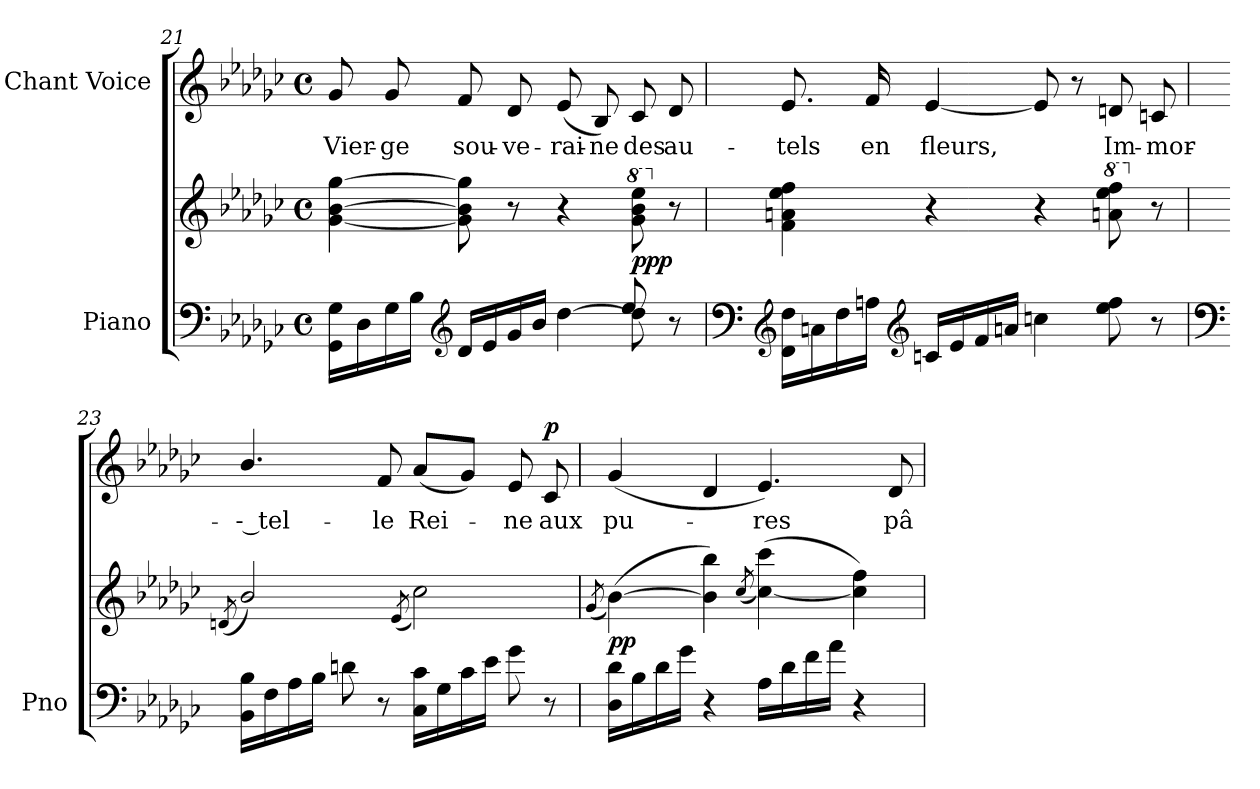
**kern	**kern	**dynam	**kern	**text	**dynam
*part2	*part2	*part2	*part1	*part1	*part1
*staff3	*staff2	*staff2/3	*staff1	*staff1	*staff1
*I"Piano	*	*	*I"Chant Voice	*	*
*I'Pno	*	*	*	*	*
*clefF4	*clefG2	*	*clefG2	*	*
*k[b-e-a-d-g-c-]	*k[b-e-a-d-g-c-]	*	*k[b-e-a-d-g-c-]	*	*
*M4/4	*M4/4	*	*M4/4	*	*
*met(c)	*met(c)	*	*met(c)	*	*
=21	=21	=21	=21	=21	=21
*^	*	*	*	*	*
!	!	!	!	!	!LO:LY:b	!
16GG-\ 16G-\LL	2.ryy	[4g-\ [4b-\ [4gg-\	.	8g-/	Vier-	.
16D-\	.	.	.	.	.	.
!	!	!	!	!	!LO:LY:b	!
16G-\	.	.	.	8g-/	-ge	.
16B-\JJ	.	.	.	.	.	.
*clefG2	*	*	*	*	*	*
!	!	!	!	!	!LO:LY:b	!
16d-/LL	.	8g-\] 8b-\] 8gg-\]	.	8f/	sou-	.
16e-/	.	.	.	.	.	.
!	!	!	!	!	!LO:LY:b	!
16g-/	.	8r	.	8d-/	-ve-	.
16b-/JJ	.	.	.	.	.	.
!	!	!	!	!	!LO:LY:b	!
[<4dd-\	.	4r	.	(8e-/	-rai-	.
!	!	!	!	!	!LO:LY:b	!
.	.	.	.	8B-/)	-ne	.
*	*	*8va	*	*	*	*
!	!	!	!LO:DY:b	!	!LO:LY:b	!
8dd-\]	8ee-/	8gg-\ 8bb-\ 8eee-\	ppp	8c-/	des	.
*	*	*X8va	*	*	*	*
!	!	!	!	!	!LO:LY:b	!
8ryy	8r	8r	.	8d-/	au-	.
*v	*v	*	*	*	*	*
=22	=22	=22	=22	=22	=22
*clefF4	*	*	*	*	*
*^	*	*	*	*	*
!	!	!	!	!	!LO:LY:b	!
*v	*v	*	*	*	*	*
16FF\ 16F\LL	4f\ 4an\ 4ee-\ 4ff\	.	8.e-/	-tels	.
16Cn\	.	.	.	.	.
16F\	.	.	.	.	.
!	!	!	!	!LO:LY:b	!
16An\JJ	.	.	16f/	en	.
*clefG2	*	*	*	*	*
!	!	!	!	!LO:LY:b	!
16cn/LL	4r	.	[4e-/	fleurs,	.
16e-/	.	.	.	.	.
16f/	.	.	.	.	.
16an/JJ	.	.	.	.	.
4ccn\	4r	.	8e-/]	.	.
.	.	.	8r	.	.
*	*8va	*	*	*	*
!	!	!	!	!LO:LY:b	!LO:DY:a
!	!	!	!	!	!LO:DY:n=1:a
8ee-\ 8ff\	8aan\ 8eee-\ 8fff\	.	8dn/	Im-	other-dynamics f
*	*X8va	*	*	*	*
!	!	!	!	!LO:LY:b	!
8r	8r	.	8cn/	-mor-	.
!!LO:LB:g=z
=23	=23	=23	=23	=23	=23
*clefF4	*	*	*	*	*
.	(8qdn/	.	.	.	.
!	!	!	!	!LO:LY:b	!
16BB-\ 16B-\LL	2b-/)	.	4.b-/	-- tel-	.
16F\	.	.	.	.	.
16A-\	.	.	.	.	.
16B-\JJ	.	.	.	.	.
8dn\	.	.	.	.	.
!	!	!	!	!LO:LY:b	!
8r	.	.	8f/	-le	.
.	(8qe-/	.	.	.	.
!	!	!	!	!LO:LY:b	!
16C-\ 16c-\LL	2cc-\)	.	(8a-/L	Rei-	.
16G-\	.	.	.	.	.
16c-\	.	.	8g-/J)	.	.
16e-\JJ	.	.	.	.	.
!	!	!	!	!LO:LY:b	!
8g-\	.	.	8e-/	-ne	.
!	!	!	!	!LO:LY:b	!LO:DY:a
8r	.	.	8c-/	aux	p
=24	=24	=24	=24	=24	=24
.	(8qg-/	.	.	.	.
!	!	!LO:DY:b	!	!LO:LY:b	!
16D-\ 16d-\LL	(>[<4b-\)	pp	(>4g-/	pu-	.
16B-\	.	.	.	.	.
16d-\	.	.	.	.	.
16g-\JJ	.	.	.	.	.
4r	4b-\] 4bb-\)	.	4d-/	.	.
.	(8qcc-/	.	.	.	.
!	!	!	!	!LO:LY:b	!
16A-\LL	(>[4cc-\ 4ccc-\)	.	4.e-/)	-res	.
16d-\	.	.	.	.	.
16f\	.	.	.	.	.
16a-\JJ	.	.	.	.	.
4r	4cc-\] 4ff\)	.	.	.	.
!	!	!	!	!LO:LY:b	!
.	.	.	8d-/	pâ-	.
=	=	=	=	=	=
*-	*-	*-	*-	*-	*-
